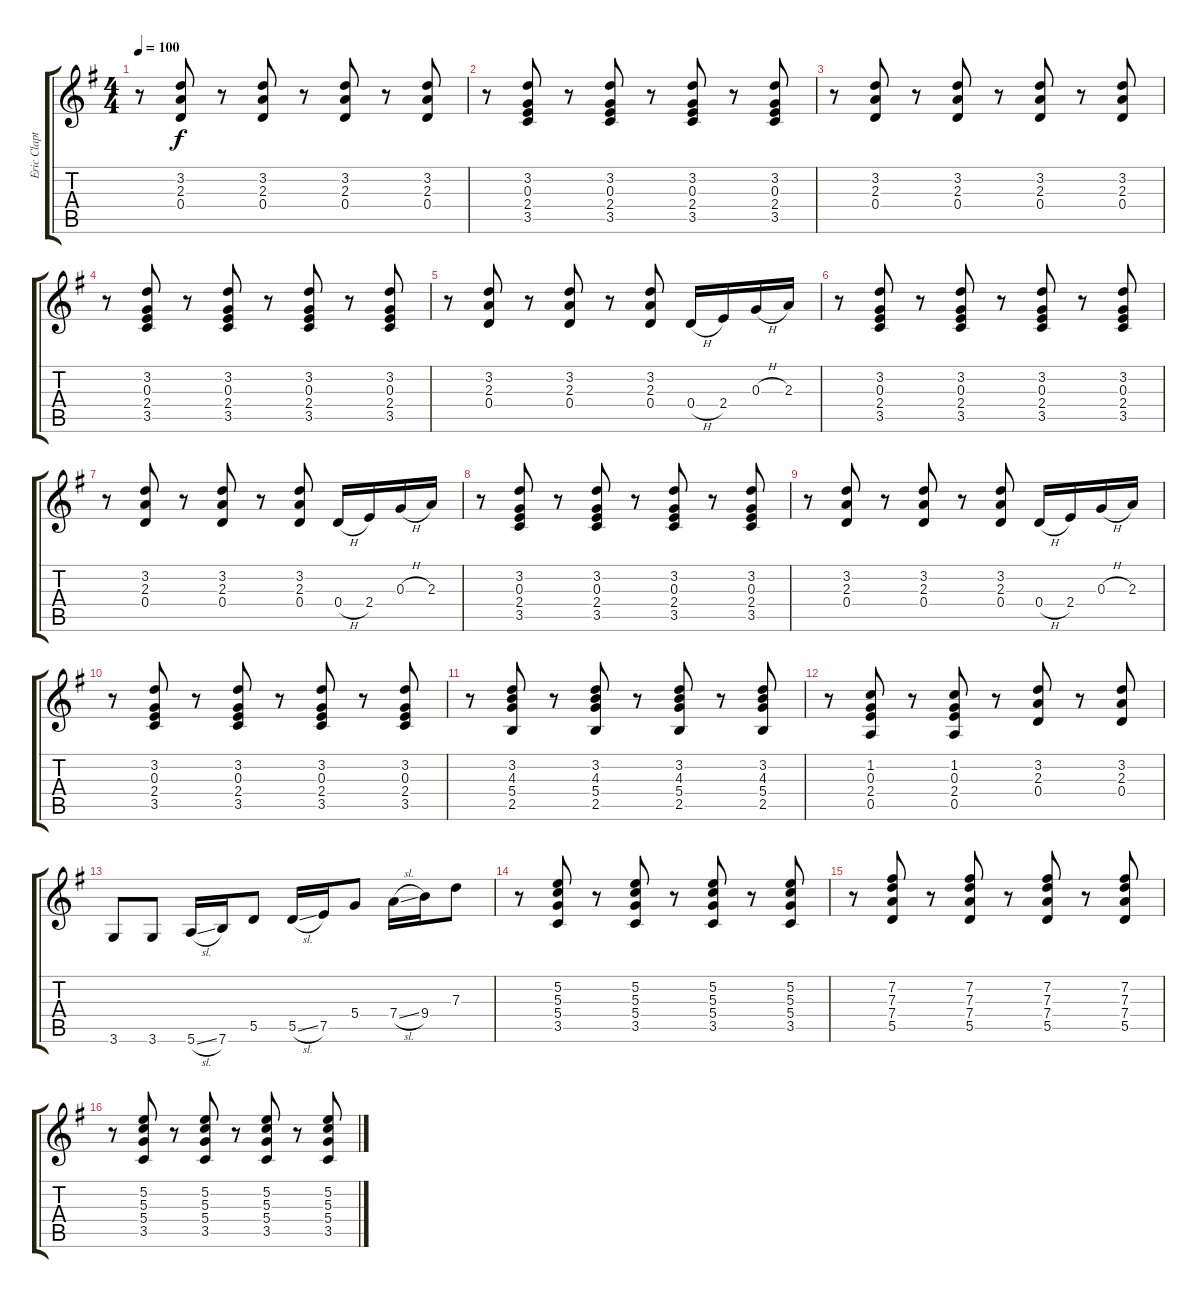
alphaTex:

\track ("Eric Clapton Guitar" "Eric Clapt") {instrument electricguitarclean}
\staff {score tabs}
\tuning (E4 B3 G3 D3 A2 E2) {hide}
\ts (4 4)
\tempo 100
\clef g2
\ks g
r.8{dy f} (3.2 2.3 0.4).8 r.8 (3.2 2.3 0.4).8 r.8 (3.2 2.3 0.4).8 r.8 (3.2 2.3 0.4).8 |
r.8 (3.2 0.3 2.4 3.5).8 r.8 (3.2 0.3 2.4 3.5).8 r.8 (3.2 0.3 2.4 3.5).8 r.8 (3.2 0.3 2.4 3.5).8 |
r.8 (3.2 2.3 0.4).8 r.8 (3.2 2.3 0.4).8 r.8 (3.2 2.3 0.4).8 r.8 (3.2 2.3 0.4).8 |
r.8 (3.2 0.3 2.4 3.5).8 r.8 (3.2 0.3 2.4 3.5).8 r.8 (3.2 0.3 2.4 3.5).8 r.8 (3.2 0.3 2.4 3.5).8 |
r.8 (3.2 2.3 0.4).8 r.8 (3.2 2.3 0.4).8 r.8 (3.2 2.3 0.4).8 0.4{h}.16 2.4.16 0.3{h}.16 2.3.16 |
r.8 (3.2 0.3 2.4 3.5).8 r.8 (3.2 0.3 2.4 3.5).8 r.8 (3.2 0.3 2.4 3.5).8 r.8 (3.2 0.3 2.4 3.5).8 |
r.8 (3.2 2.3 0.4).8 r.8 (3.2 2.3 0.4).8 r.8 (3.2 2.3 0.4).8 0.4{h}.16 2.4.16 0.3{h}.16 2.3.16 |
r.8 (3.2 0.3 2.4 3.5).8 r.8 (3.2 0.3 2.4 3.5).8 r.8 (3.2 0.3 2.4 3.5).8 r.8 (3.2 0.3 2.4 3.5).8 |
r.8 (3.2 2.3 0.4).8 r.8 (3.2 2.3 0.4).8 r.8 (3.2 2.3 0.4).8 0.4{h}.16 2.4.16 0.3{h}.16 2.3.16 |
r.8 (3.2 0.3 2.4 3.5).8 r.8 (3.2 0.3 2.4 3.5).8 r.8 (3.2 0.3 2.4 3.5).8 r.8 (3.2 0.3 2.4 3.5).8 |
r.8 (3.2 4.3 5.4 2.5).8 r.8 (3.2 4.3 5.4 2.5).8 r.8 (3.2 4.3 5.4 2.5).8 r.8 (3.2 4.3 5.4 2.5).8 |
r.8 (1.2 0.3 2.4 0.5).8 r.8 (1.2 0.3 2.4 0.5).8 r.8 (3.2 2.3 0.4).8 r.8 (3.2 2.3 0.4).8 |
3.6.8 3.6.8 5.6{sl}.16 7.6.16 5.5.8 5.5{sl}.16 7.5.16 5.4.8 7.4{sl}.16 9.4.16 7.3.8 |
r.8 (5.2 5.3 5.4 3.5).8 r.8 (5.2 5.3 5.4 3.5).8 r.8 (5.2 5.3 5.4 3.5).8 r.8 (5.2 5.3 5.4 3.5).8 |
r.8 (7.2 7.3 7.4 5.5).8 r.8 (7.2 7.3 7.4 5.5).8 r.8 (7.2 7.3 7.4 5.5).8 r.8 (7.2 7.3 7.4 5.5).8 |
r.8 (5.2 5.3 5.4 3.5).8 r.8 (5.2 5.3 5.4 3.5).8 r.8 (5.2 5.3 5.4 3.5).8 r.8 (5.2 5.3 5.4 3.5).8
